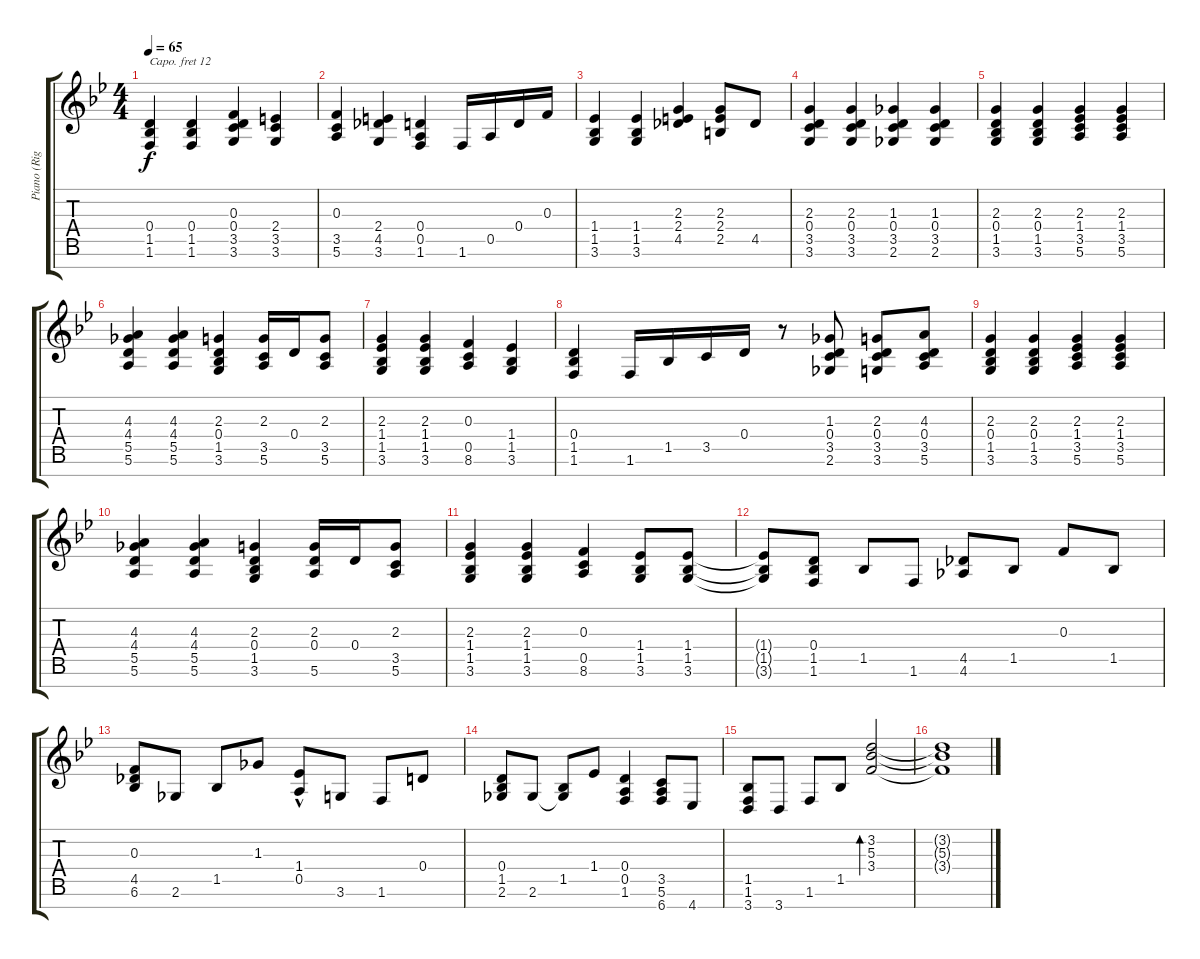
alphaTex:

\track ("Piano (Right Hand)" "Piano (Rig") {instrument brightacousticpiano}
\staff {score tabs}
\capo 12
\tuning (E4 B3 F3 D3 A2 E2 B1) {hide}
\ts (4 4)
\tempo 65
\clef g2
\ks bb
(0.4 1.5 1.6).4{dy f} (0.4 1.5 1.6).4 (0.3 0.4 3.5 3.6).4 (2.4 3.5 3.6).4 |
(0.3 3.5 5.6).4 (2.4 4.5 3.6).4 (0.4 0.5 1.6).4 1.6.16 0.5.16 0.4.16 0.3.16 |
(1.4 1.5 3.6).4 (1.4 1.5 3.6).4 (2.3 2.4 4.5).4 (2.3 2.4 2.5).8 4.5.8 |
(2.3 0.4 3.5 3.6).4 (2.3 0.4 3.5 3.6).4 (1.3 0.4 3.5 2.6).4 (1.3 0.4 3.5 2.6).4 |
(2.3 0.4 1.5 3.6).4 (2.3 0.4 1.5 3.6).4 (2.3 1.4 3.5 5.6).4 (2.3 1.4 3.5 5.6).4 |
(4.3 4.4 5.5 5.6).4 (4.3 4.4 5.5 5.6).4 (2.3 0.4 1.5 3.6).4 (2.3 3.5 5.6).16 0.4.16 (2.3 3.5 5.6).8 |
(2.3 1.4 1.5 3.6).4 (2.3 1.4 1.5 3.6).4 (0.3 0.5 8.6).4 (1.4 1.5 3.6).4 |
(0.4 1.5 1.6).4 1.6.16 1.5.16 3.5.16 0.4.16 r.8 (1.3 0.4 3.5 2.6).8 (2.3 0.4 3.5 3.6).8 (4.3 0.4 3.5 5.6).8 |
(2.3 0.4 1.5 3.6).4 (2.3 0.4 1.5 3.6).4 (2.3 1.4 3.5 5.6).4 (2.3 1.4 3.5 5.6).4 |
(4.3 4.4 5.5 5.6).4 (4.3 4.4 5.5 5.6).4 (2.3 0.4 1.5 3.6).4 (2.3 0.4 5.6).16 0.4.16 (2.3 3.5 5.6).8 |
(2.3 1.4 1.5 3.6).4 (2.3 1.4 1.5 3.6).4 (0.3 0.5 8.6).4 (1.4 1.5 3.6).8 (1.4 1.5 3.6).8 |
(1.4{t} 1.5{t} 3.6{t}).8 (0.4 1.5 1.6).8 1.5.8 1.6.8 (4.5 4.6).8 1.5.8 0.3.8 1.5.8 |
(0.3 4.5 6.6).8 2.6.8 1.5.8 1.3.8 (1.4{hac} 0.5).8 3.6.8 1.6.8 0.4.8 |
(0.4 1.5 2.6).8 2.6.8 (1.5 2.6{t}).8 1.4.8 (0.4 0.5 1.6).4 (3.5 5.6 6.7).8 4.7.8 |
(1.5 1.6 3.7).8{volume 0} 3.7.8 1.6.8 1.5.8 (3.2 5.3 3.4).2{bd 120} |
(3.2{t} 5.3{t} 3.4{t}).1
